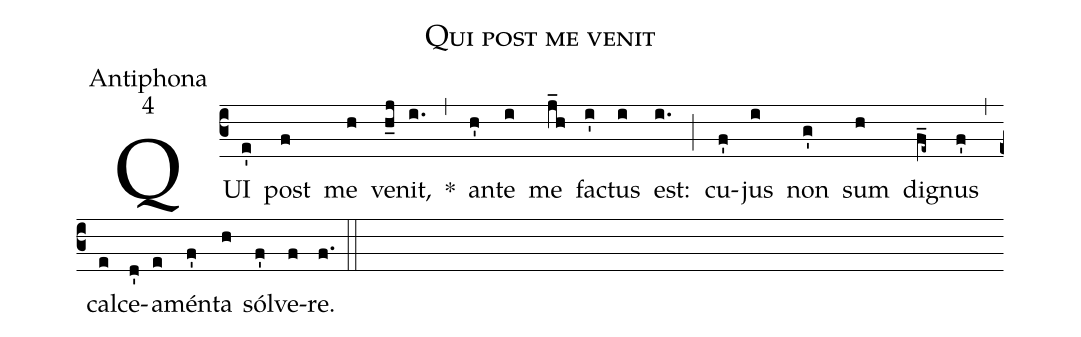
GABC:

name:Qui post me venit;
office-part:Antiphona;
mode:4;
%%
(c3) QUI(e') post(f) me(h) ve(h_j)nit,(i.) *(,) an(h')te(i) me(j_h) fa(i')ctus(i) est:(i.) (;) cu(f')jus(i) non(g') sum(h) di(f_e~)gnus(f') (,) cal(e)ce(d')a(e)mén(f')ta(h) sól(f')ve(f)re.(f.) (::)
